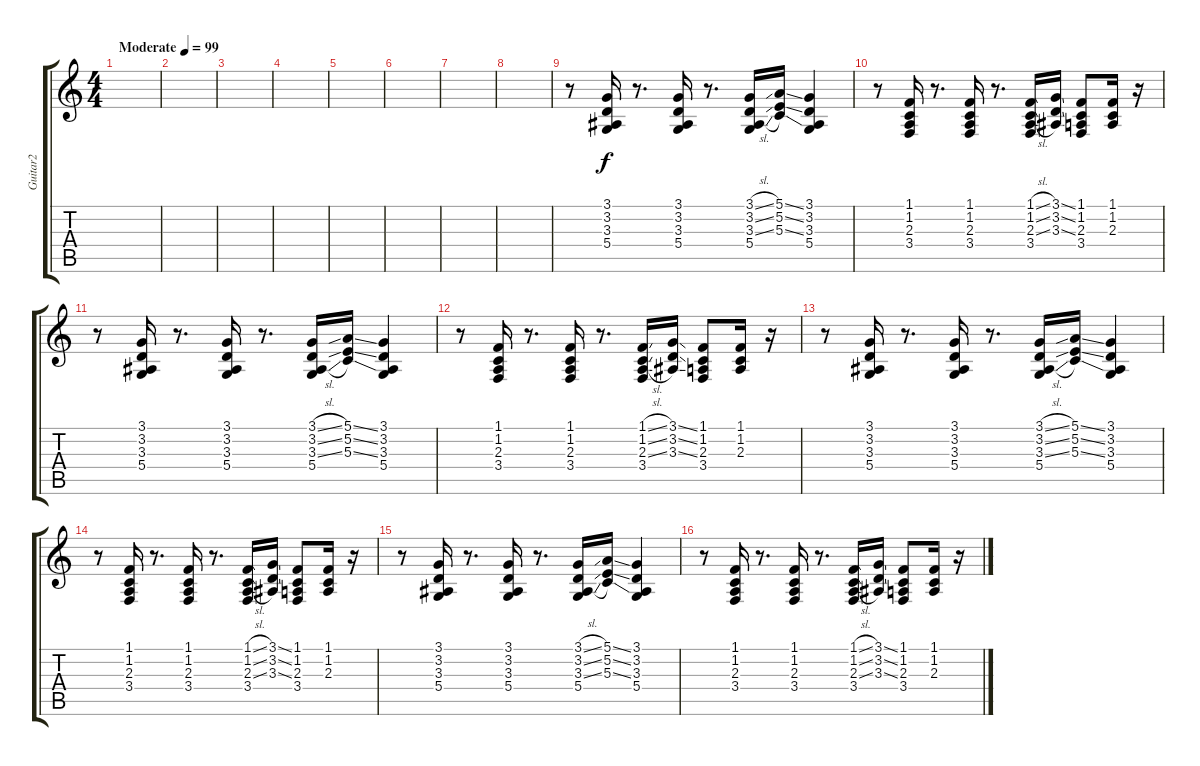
\track ("Guitar2" "Guitar2") {instrument lead3calliope}
\staff {score tabs}
\tuning (E4 B3 G3 D3 A2 E2) {hide}
\ts (4 4)
\tempo (99 "Moderate")
\clef g2
\ks c
|
|
|
|
|
|
|
|
r.8 (3.1 3.2 3.3 5.4).16 r.8{d} (3.1 3.2 3.3 5.4).16 r.8{d} (3.1{sl} 3.2{sl} 3.3{sl} 5.4).16 (5.1{ss} 5.2{ss} 5.3{ss}).16 (3.1 3.2 3.3 5.4).4 |
r.8 (1.1 1.2 2.3 3.4).16 r.8{d} (1.1 1.2 2.3 3.4).16 r.8{d} (1.1{sl} 1.2{sl} 2.3{sl} 3.4).16 (3.1{ss} 3.2{ss} 3.3{ss}).16 (1.1 1.2 2.3 3.4).8 (1.1 1.2 2.3).16 r.16 |
r.8 (3.1 3.2 3.3 5.4).16 r.8{d} (3.1 3.2 3.3 5.4).16 r.8{d} (3.1{sl} 3.2{sl} 3.3{sl} 5.4).16 (5.1{ss} 5.2{ss} 5.3{ss}).16 (3.1 3.2 3.3 5.4).4 |
r.8 (1.1 1.2 2.3 3.4).16 r.8{d} (1.1 1.2 2.3 3.4).16 r.8{d} (1.1{sl} 1.2{sl} 2.3{sl} 3.4).16 (3.1{ss} 3.2{ss} 3.3{ss}).16 (1.1 1.2 2.3 3.4).8 (1.1 1.2 2.3).16 r.16 |
r.8 (3.1 3.2 3.3 5.4).16 r.8{d} (3.1 3.2 3.3 5.4).16 r.8{d} (3.1{sl} 3.2{sl} 3.3{sl} 5.4).16 (5.1{ss} 5.2{ss} 5.3{ss}).16 (3.1 3.2 3.3 5.4).4 |
r.8{ot 15mb} (1.1 1.2 2.3 3.4).16 r.8{d} (1.1 1.2 2.3 3.4).16 r.8{d} (1.1{sl} 1.2{sl} 2.3{sl} 3.4).16 (3.1{ss} 3.2{ss} 3.3{ss}).16 (1.1 1.2 2.3 3.4).8 (1.1 1.2 2.3).16 r.16 |
r.8 (3.1 3.2 3.3 5.4).16 r.8{d} (3.1 3.2 3.3 5.4).16 r.8{d} (3.1{sl} 3.2{sl} 3.3{sl} 5.4).16 (5.1{ss} 5.2{ss} 5.3{ss}).16 (3.1 3.2 3.3 5.4).4 |
r.8 (1.1 1.2 2.3 3.4).16 r.8{d} (1.1 1.2 2.3 3.4).16 r.8{d} (1.1{sl} 1.2{sl} 2.3{sl} 3.4).16 (3.1{ss} 3.2{ss} 3.3{ss}).16 (1.1 1.2 2.3 3.4).8 (1.1 1.2 2.3).16 r.16
